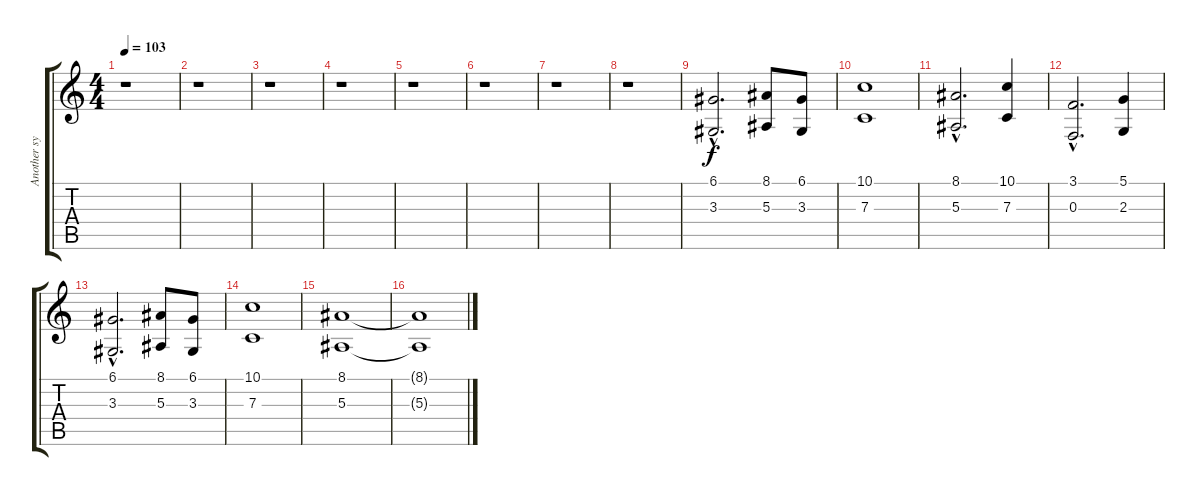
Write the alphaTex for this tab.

\track ("Another synth" "Another sy") {instrument pad2warm}
\staff {score tabs}
\tuning (D4 A3 F3 C3 G2 D2) {hide}
\ts (4 4)
\tempo 103
\clef g2
\ks c
r.1{dy f} |
r.1 |
r.1 |
r.1 |
r.1 |
r.1 |
r.1 |
r.1 |
(6.1{hac} 3.3{hac}).2{d} (8.1 5.3).8 (6.1 3.3).8 |
(10.1 7.3).1 |
(8.1{hac} 5.3{hac}).2{d} (10.1 7.3).4 |
(3.1{hac} 0.3{hac}).2{d} (5.1 2.3).4 |
(6.1{hac} 3.3{hac}).2{d} (8.1 5.3).8 (6.1 3.3).8 |
(10.1 7.3).1 |
(8.1 5.3).1 |
(8.1{t} 5.3{t}).1
